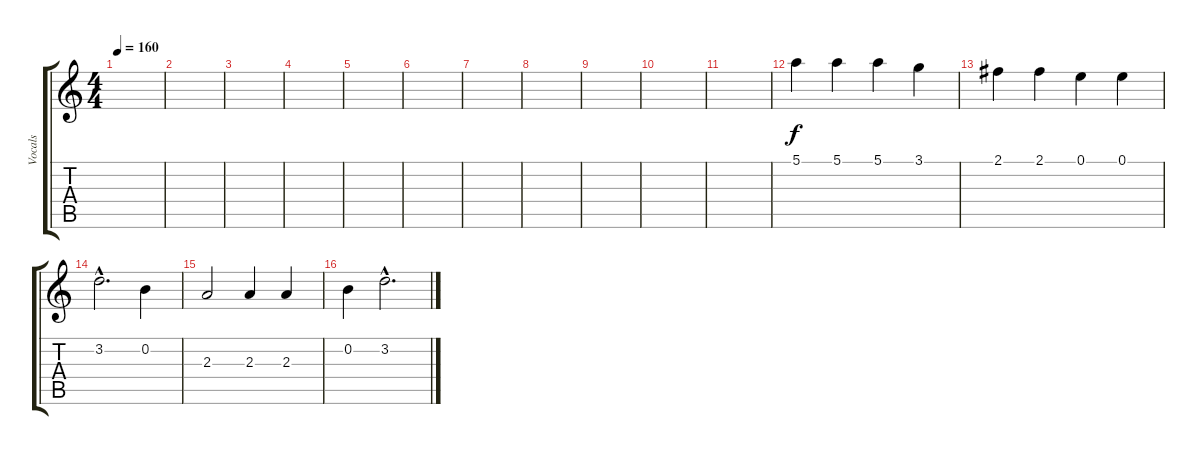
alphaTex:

\track ("Vocals" "Vocals") {instrument electricguitarjazz}
\staff {score tabs}
\tuning (E4 B3 G3 D3 A2 E2) {hide}
\ts (4 4)
\tempo 160
\clef g2
\ks c
|
|
|
|
|
|
|
|
|
|
|
5.1.4 5.1.4 5.1.4 3.1.4 |
2.1.4 2.1.4 0.1.4 0.1.4 |
3.2{hac}.2{d} 0.2.4 |
2.3.2 2.3.4 2.3.4 |
0.2.4 3.2{hac}.2{d}
